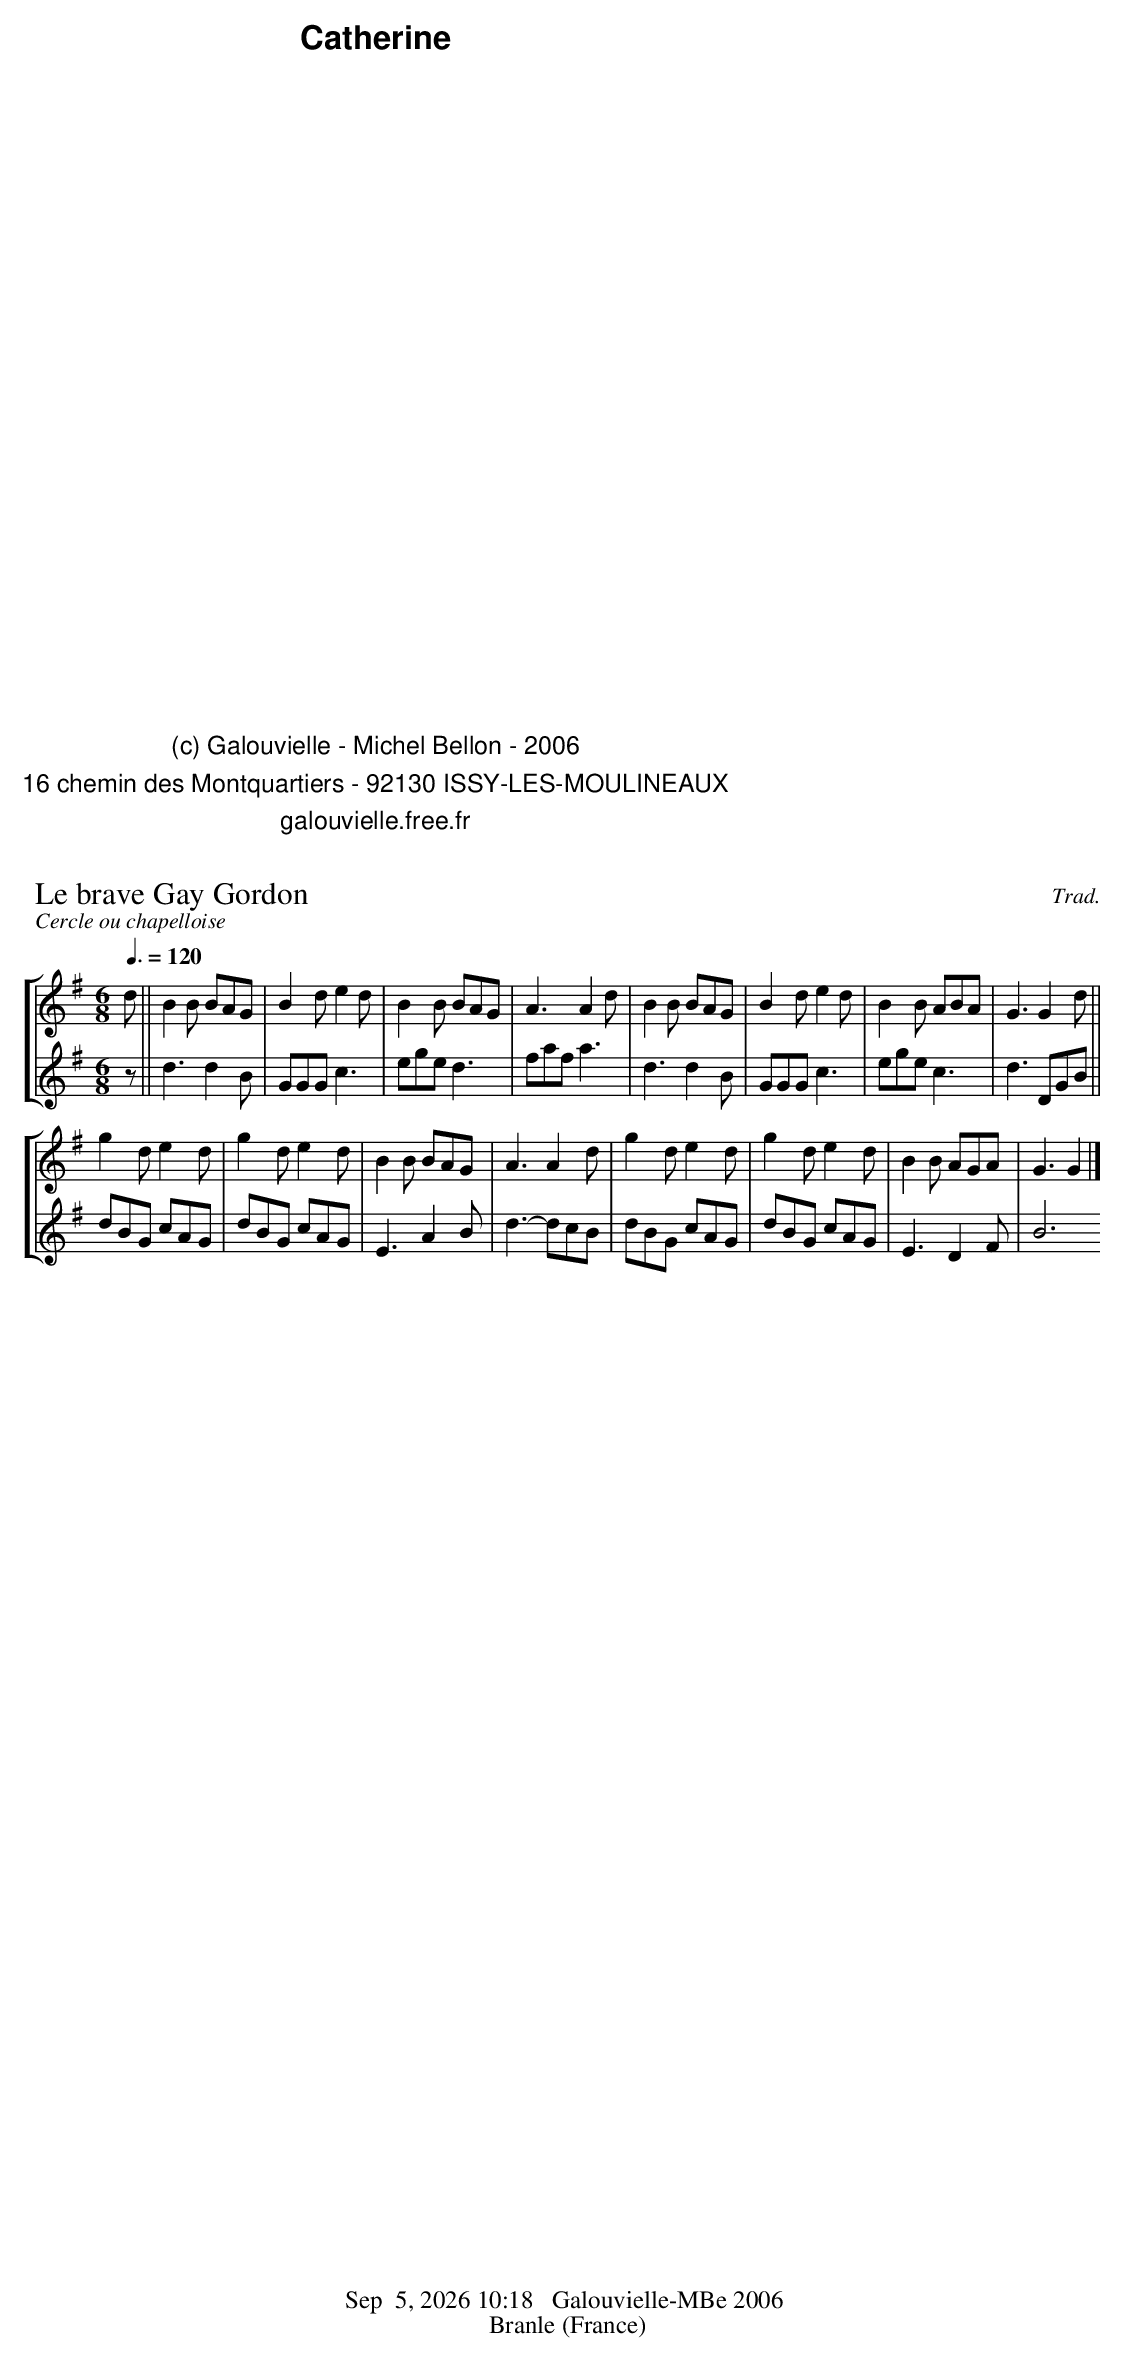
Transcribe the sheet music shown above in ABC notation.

X:1
T:Le brave Gay Gordon
C:Trad.
M:6/8
Q:3/8=120
L:1/8
%%staves [1 2]
K:G
V:1
d||B2B BAG|B2d e2d|B2B BAG|A3 A2d|B2B BAG|B2d e2d|B2B ABA|G3 G2d||
g2d e2d|g2d e2d|B2B BAG|A3 A2d|g2d e2d|g2d e2d|B2B AGA|G3 G2|]
V:2
z||d3 d2B|GGG c3|ege d3|faf a3|d3 d2B|GGG c3|ege c3|d3 DGB||
dBG cAG|dBG cAG|E3 A2B|d3-dcB|dBG cAG|dBG cAG|E3 D2F|B6|]
